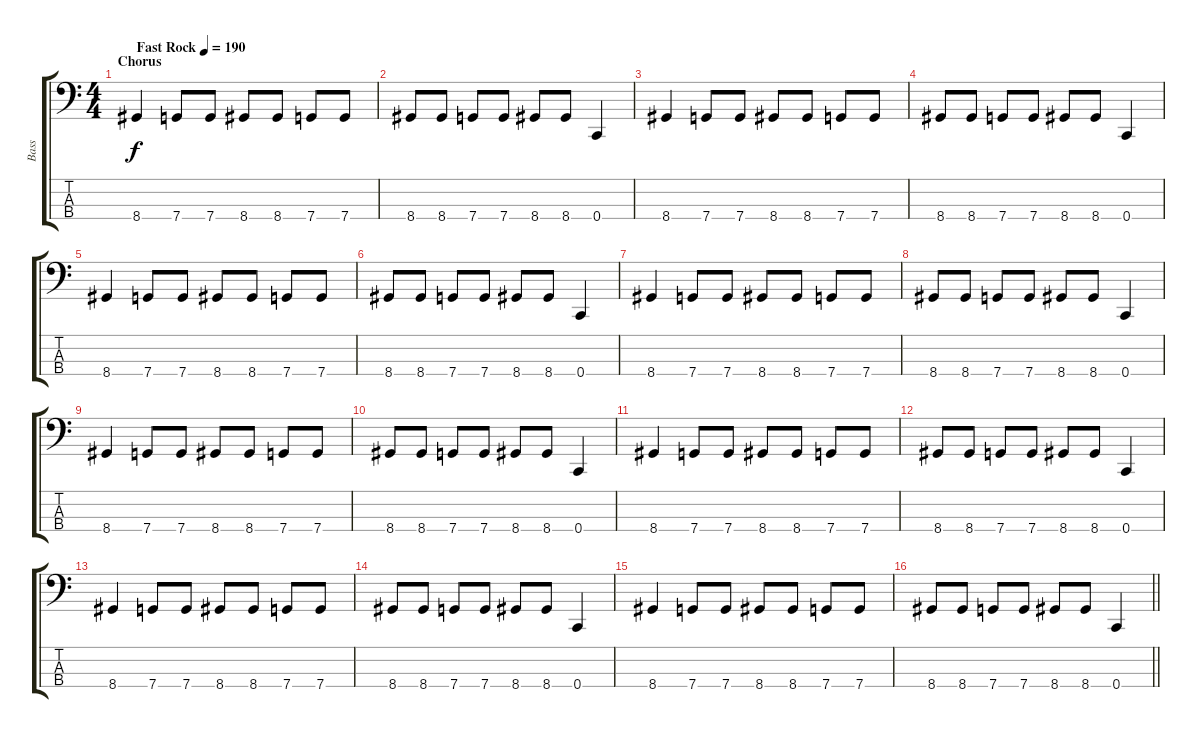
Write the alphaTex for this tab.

\track ("Bass" "Bass") {instrument electricbasspick}
\staff {score tabs}
\tuning (F2 C2 G1 C1) {hide}
\ts (4 4)
\section ("" "Chorus")
\tempo (190 "Fast Rock")
\clef f4
\ks c
8.4.4{dy f instrument electricbasspick} 7.4.8 7.4.8 8.4.8 8.4.8 7.4.8 7.4.8 |
8.4.8 8.4.8 7.4.8 7.4.8 8.4.8 8.4.8 0.4.4 |
8.4.4 7.4.8 7.4.8 8.4.8 8.4.8 7.4.8 7.4.8 |
8.4.8 8.4.8 7.4.8 7.4.8 8.4.8 8.4.8 0.4.4 |
8.4.4 7.4.8 7.4.8 8.4.8 8.4.8 7.4.8 7.4.8 |
8.4.8 8.4.8 7.4.8 7.4.8 8.4.8 8.4.8 0.4.4 |
8.4.4 7.4.8 7.4.8 8.4.8 8.4.8 7.4.8 7.4.8 |
8.4.8 8.4.8 7.4.8 7.4.8 8.4.8 8.4.8 0.4.4 |
8.4.4 7.4.8 7.4.8 8.4.8 8.4.8 7.4.8 7.4.8 |
8.4.8 8.4.8 7.4.8 7.4.8 8.4.8 8.4.8 0.4.4 |
8.4.4 7.4.8 7.4.8 8.4.8 8.4.8 7.4.8 7.4.8 |
8.4.8 8.4.8 7.4.8 7.4.8 8.4.8 8.4.8 0.4.4 |
8.4.4 7.4.8 7.4.8 8.4.8 8.4.8 7.4.8 7.4.8 |
8.4.8 8.4.8 7.4.8 7.4.8 8.4.8 8.4.8 0.4.4 |
8.4.4 7.4.8 7.4.8 8.4.8 8.4.8 7.4.8 7.4.8 |
\barLineRight lightlight
8.4.8 8.4.8 7.4.8 7.4.8 8.4.8 8.4.8 0.4.4
